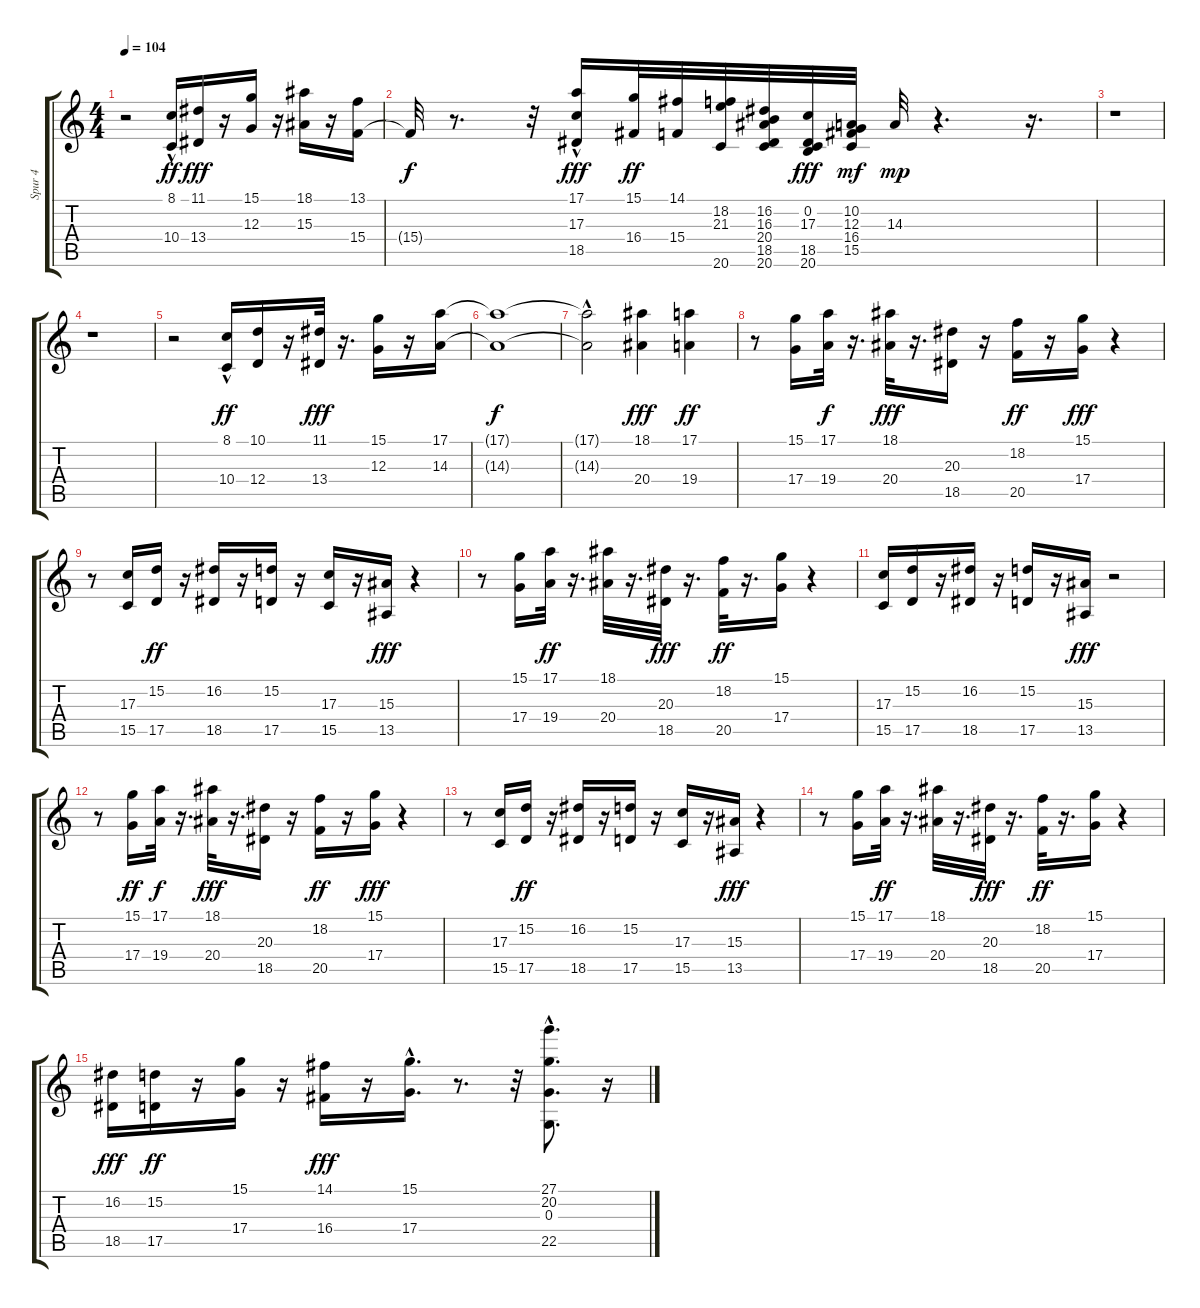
\track ("Spur 4" "Spur 4") {instrument acousticgrandpiano}
\staff {score tabs}
\tuning (E4 B3 G3 D3 A2 E2) {hide}
\ts (4 4)
\tempo 104
\clef g2
\ks c
r.2{dy mp} (8.1 10.4{hac}).16{dy ff} (11.1 13.4).16{dy fff} r.16 (15.1 12.3).16 r.16 (18.1 15.3).16 r.16 (13.1 15.4).16 |
15.4{t}.32{dy f} r.8{d} r.32 (17.1{hac} 17.3 18.5{hac}).16{dy fff} (15.1 16.4).32{dy ff} (14.1 15.4).32 (18.2 21.3 20.6).32 (16.2 16.3 20.4 18.5 20.6).32 (0.2 17.3 18.5 20.6).32{dy fff} (10.2 12.3 16.4 15.5).32{dy mf} 14.3.32{dy mp} r.4{d} r.16{d} |
r.1 |
r.1 |
r.2 (8.1 10.4{hac}).16{dy ff} (10.1 12.4).16 r.16 (11.1 13.4).32{dy fff} r.16{d} (15.1 12.3).16 r.16 (17.1 14.3).16 |
(17.1{t} 14.3{t}).1{dy f} |
(17.1{hac t} 14.3{t}).2 (18.1 20.4).4{dy fff} (17.1 19.4).4{dy ff} |
r.8 (15.1 17.4).16 (17.1 19.4).32{dy f} r.16{d} (18.1 20.4).32{dy fff} r.16{d} (20.3 18.5).16 r.16 (18.2 20.5).16{dy ff} r.16 (15.1 17.4).16{dy fff} r.4 |
r.8 (17.3 15.5).16 (15.2 17.5).16{dy ff} r.16 (16.2 18.5).16 r.16 (15.2 17.5).16 r.16 (17.3 15.5).16 r.16 (15.3 13.5).16{dy fff} r.4 |
r.8 (15.1 17.4).16 (17.1 19.4).32{dy ff} r.16{d} (18.1 20.4).32 r.16{d} (20.3 18.5).32{dy fff} r.16{d} (18.2 20.5).32{dy ff} r.16{d} (15.1 17.4).16 r.4 |
(17.3 15.5).16 (15.2 17.5).16 r.16 (16.2 18.5).16 r.16 (15.2 17.5).16 r.16 (15.3 13.5).16{dy fff} r.2 |
r.8 (15.1 17.4).16{dy ff} (17.1 19.4).32{dy f} r.16{d} (18.1 20.4).32{dy fff} r.16{d} (20.3 18.5).16 r.16 (18.2 20.5).16{dy ff} r.16 (15.1 17.4).16{dy fff} r.4 |
r.8 (17.3 15.5).16 (15.2 17.5).16{dy ff} r.16 (16.2 18.5).16 r.16 (15.2 17.5).16 r.16 (17.3 15.5).16 r.16 (15.3 13.5).16{dy fff} r.4 |
r.8 (15.1 17.4).16 (17.1 19.4).32{dy ff} r.16{d} (18.1 20.4).32 r.16{d} (20.3 18.5).32{dy fff} r.16{d} (18.2 20.5).32{dy ff} r.16{d} (15.1 17.4).16 r.4 |
(16.2 18.5).16{dy fff} (15.2 17.5).16{dy ff} r.16 (15.1 17.4).16 r.16 (14.1 16.4).16{dy fff} r.16 (15.1 17.4{hac}).16{d} r.8{d} r.32 (27.1{hac} 20.2{hac} 0.3{hac} 22.5).8{d} r.16
